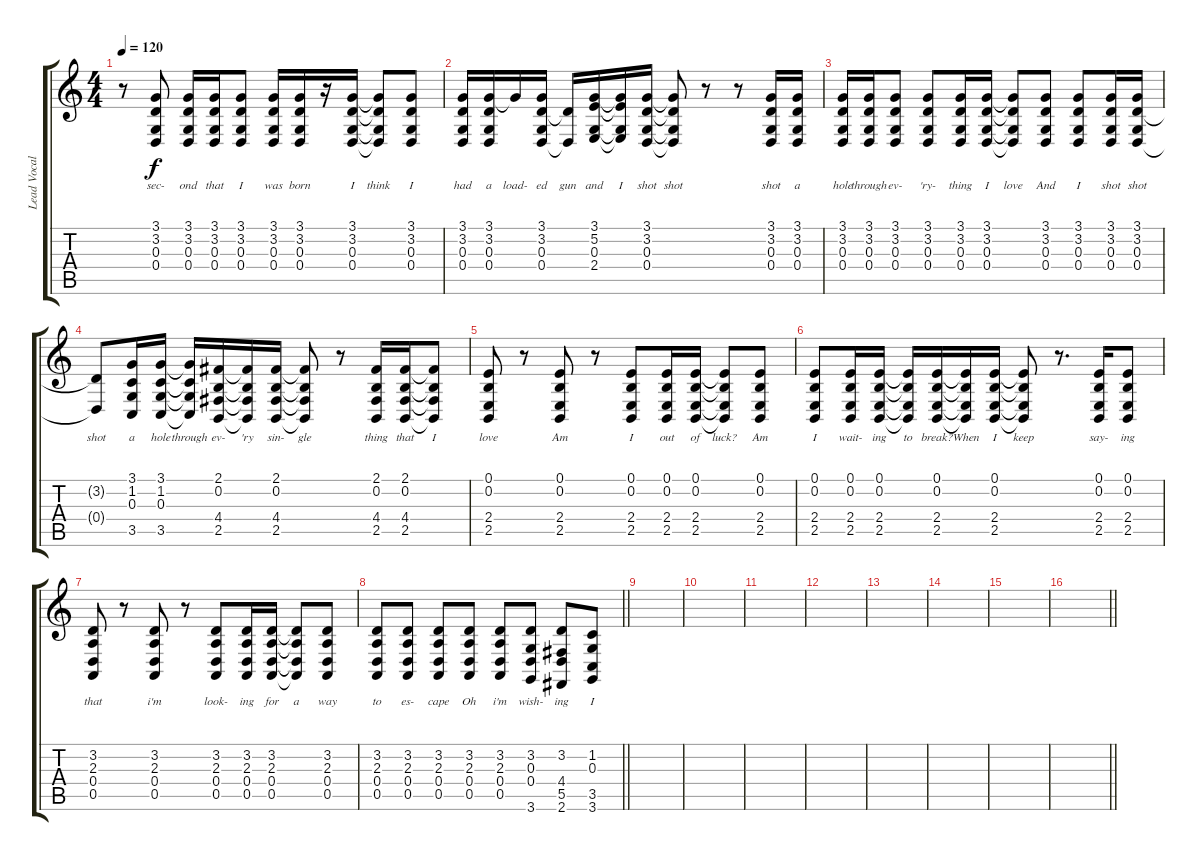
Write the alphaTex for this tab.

\track ("Lead Vocals" "Lead Vocal") {instrument voiceoohs}
\staff {score tabs}
\tuning (E4 B3 G3 D3 A2 E2) {hide}
\ts (4 4)
\tempo 120
\clef g2
\ks c
r.8{dy f} (3.1 3.2 0.3 0.4).8{lyrics (0 "sec-") lyrics (1 "") lyrics (2 "") lyrics (3 "") lyrics (4 "")} (3.1 3.2 0.3 0.4).16{lyrics (0 "ond") lyrics (1 "") lyrics (2 "") lyrics (3 "") lyrics (4 "")} (3.1 3.2 0.3 0.4).16{lyrics (0 "that") lyrics (1 "") lyrics (2 "") lyrics (3 "") lyrics (4 "")} (3.1 3.2 0.3 0.4).8{lyrics (0 "I") lyrics (1 "") lyrics (2 "") lyrics (3 "") lyrics (4 "")} (3.1 3.2 0.3 0.4).16{lyrics (0 "was") lyrics (1 "") lyrics (2 "") lyrics (3 "") lyrics (4 "")} (3.1 3.2 0.3 0.4).16{lyrics (0 "born") lyrics (1 "") lyrics (2 "") lyrics (3 "") lyrics (4 "")} r.16 (3.1 3.2 0.3 0.4).16{lyrics (0 "I") lyrics (1 "") lyrics (2 "") lyrics (3 "") lyrics (4 "")} (3.1{t} 3.2{t} 0.3{t} 0.4{t}).8{lyrics (0 "think") lyrics (1 "") lyrics (2 "") lyrics (3 "") lyrics (4 "")} (3.1 3.2 0.3 0.4).8{lyrics (0 "I") lyrics (1 "") lyrics (2 "") lyrics (3 "") lyrics (4 "")} |
(3.1 3.2 0.3 0.4).16{lyrics (0 "had") lyrics (1 "") lyrics (2 "") lyrics (3 "") lyrics (4 "")} (3.1 3.2 0.3 0.4).16{lyrics (0 "a") lyrics (1 "") lyrics (2 "") lyrics (3 "") lyrics (4 "")} 3.1{t}.16{lyrics (0 "load-") lyrics (1 "") lyrics (2 "") lyrics (3 "") lyrics (4 "")} (3.1 3.2 0.3 0.4).16{lyrics (0 "ed") lyrics (1 "") lyrics (2 "") lyrics (3 "") lyrics (4 "")} (3.2{t} 0.4{t}).16{lyrics (0 "gun") lyrics (1 "") lyrics (2 "") lyrics (3 "") lyrics (4 "")} (3.1 5.2 0.3 2.4).16{lyrics (0 "and") lyrics (1 "") lyrics (2 "") lyrics (3 "") lyrics (4 "")} (3.1{t} 5.2{t} 0.3{t} 2.4{t}).16{lyrics (0 "I") lyrics (1 "") lyrics (2 "") lyrics (3 "") lyrics (4 "")} (3.1 3.2 0.3 0.4).16{lyrics (0 "shot") lyrics (1 "") lyrics (2 "") lyrics (3 "") lyrics (4 "")} (3.1{t} 3.2{t} 0.3{t} 0.4{t}).8{lyrics (0 "shot") lyrics (1 "") lyrics (2 "") lyrics (3 "") lyrics (4 "")} r.8 r.8 (3.1 3.2 0.3 0.4).16{lyrics (0 "shot") lyrics (1 "") lyrics (2 "") lyrics (3 "") lyrics (4 "")} (3.1 3.2 0.3 0.4).16{lyrics (0 "a") lyrics (1 "") lyrics (2 "") lyrics (3 "") lyrics (4 "")} |
(3.1 3.2 0.3 0.4).16{lyrics (0 "hole") lyrics (1 "") lyrics (2 "") lyrics (3 "") lyrics (4 "")} (3.1 3.2 0.3 0.4).16{lyrics (0 "through") lyrics (1 "") lyrics (2 "") lyrics (3 "") lyrics (4 "")} (3.1 3.2 0.3 0.4).8{lyrics (0 "ev-") lyrics (1 "") lyrics (2 "") lyrics (3 "") lyrics (4 "")} (3.1 3.2 0.3 0.4).8{lyrics (0 "'ry-") lyrics (1 "") lyrics (2 "") lyrics (3 "") lyrics (4 "")} (3.1 3.2 0.3 0.4).16{lyrics (0 "thing") lyrics (1 "") lyrics (2 "") lyrics (3 "") lyrics (4 "")} (3.1 3.2 0.3 0.4).16{lyrics (0 "I") lyrics (1 "") lyrics (2 "") lyrics (3 "") lyrics (4 "")} (3.1{t} 3.2{t} 0.3{t} 0.4{t}).8{lyrics (0 "love") lyrics (1 "") lyrics (2 "") lyrics (3 "") lyrics (4 "")} (3.1 3.2 0.3 0.4).8{lyrics (0 "And") lyrics (1 "") lyrics (2 "") lyrics (3 "") lyrics (4 "")} (3.1 3.2 0.3 0.4).8{lyrics (0 "I") lyrics (1 "") lyrics (2 "") lyrics (3 "") lyrics (4 "")} (3.1 3.2 0.3 0.4).16{lyrics (0 "shot") lyrics (1 "") lyrics (2 "") lyrics (3 "") lyrics (4 "")} (3.1 3.2 0.3 0.4).16{lyrics (0 "shot") lyrics (1 "") lyrics (2 "") lyrics (3 "") lyrics (4 "")} |
(3.2{t} 0.4{t}).8{lyrics (0 "shot") lyrics (1 "") lyrics (2 "") lyrics (3 "") lyrics (4 "")} (3.1 1.2 0.3 3.5).16{lyrics (0 "a") lyrics (1 "") lyrics (2 "") lyrics (3 "") lyrics (4 "")} (3.1 1.2 0.3 3.5).16{lyrics (0 "hole") lyrics (1 "") lyrics (2 "") lyrics (3 "") lyrics (4 "")} (3.1{t} 1.2{t} 0.3{t} 3.5{t}).16{lyrics (0 "through") lyrics (1 "") lyrics (2 "") lyrics (3 "") lyrics (4 "")} (2.1 0.2 4.4 2.5).16{lyrics (0 "ev-") lyrics (1 "") lyrics (2 "") lyrics (3 "") lyrics (4 "")} (2.1{t} 0.2{t} 4.4{t} 2.5{t}).16{lyrics (0 "'ry") lyrics (1 "") lyrics (2 "") lyrics (3 "") lyrics (4 "")} (2.1 0.2 4.4 2.5).16{lyrics (0 "sin-") lyrics (1 "") lyrics (2 "") lyrics (3 "") lyrics (4 "")} (2.1{t} 0.2{t} 4.4{t} 2.5{t}).8{lyrics (0 "gle") lyrics (1 "") lyrics (2 "") lyrics (3 "") lyrics (4 "")} r.8 (2.1 0.2 4.4 2.5).16{lyrics (0 "thing") lyrics (1 "") lyrics (2 "") lyrics (3 "") lyrics (4 "")} (2.1 0.2 4.4 2.5).16{lyrics (0 "that") lyrics (1 "") lyrics (2 "") lyrics (3 "") lyrics (4 "")} (2.1{t} 0.2{t} 4.4{t} 2.5{t}).8{lyrics (0 "I") lyrics (1 "") lyrics (2 "") lyrics (3 "") lyrics (4 "")} |
(0.1 0.2 2.4 2.5).8{lyrics (0 "love") lyrics (1 "") lyrics (2 "") lyrics (3 "") lyrics (4 "")} r.8 (0.1 0.2 2.4 2.5).8{lyrics (0 "Am") lyrics (1 "") lyrics (2 "") lyrics (3 "") lyrics (4 "")} r.8 (0.1 0.2 2.4 2.5).8{lyrics (0 "I") lyrics (1 "") lyrics (2 "") lyrics (3 "") lyrics (4 "")} (0.1 0.2 2.4 2.5).16{lyrics (0 "out") lyrics (1 "") lyrics (2 "") lyrics (3 "") lyrics (4 "")} (0.1 0.2 2.4 2.5).16{lyrics (0 "of") lyrics (1 "") lyrics (2 "") lyrics (3 "") lyrics (4 "")} (0.1{t} 0.2{t} 2.4{t} 2.5{t}).8{lyrics (0 "luck?") lyrics (1 "") lyrics (2 "") lyrics (3 "") lyrics (4 "")} (0.1 0.2 2.4 2.5).8{lyrics (0 "Am") lyrics (1 "") lyrics (2 "") lyrics (3 "") lyrics (4 "")} |
(0.1 0.2 2.4 2.5).8{lyrics (0 "I") lyrics (1 "") lyrics (2 "") lyrics (3 "") lyrics (4 "")} (0.1 0.2 2.4 2.5).16{lyrics (0 "wait-") lyrics (1 "") lyrics (2 "") lyrics (3 "") lyrics (4 "")} (0.1 0.2 2.4 2.5).16{lyrics (0 "ing") lyrics (1 "") lyrics (2 "") lyrics (3 "") lyrics (4 "")} (0.1{t} 0.2{t} 2.4{t} 2.5{t}).16{lyrics (0 "to") lyrics (1 "") lyrics (2 "") lyrics (3 "") lyrics (4 "")} (0.1 0.2 2.4 2.5).16{lyrics (0 "break?") lyrics (1 "") lyrics (2 "") lyrics (3 "") lyrics (4 "")} (0.1{t} 0.2{t} 2.4{t} 2.5{t}).16{lyrics (0 "When") lyrics (1 "") lyrics (2 "") lyrics (3 "") lyrics (4 "")} (0.1 0.2 2.4 2.5).16{lyrics (0 "I") lyrics (1 "") lyrics (2 "") lyrics (3 "") lyrics (4 "")} (0.1{t} 0.2{t} 2.4{t} 2.5{t}).8{lyrics (0 "keep") lyrics (1 "") lyrics (2 "") lyrics (3 "") lyrics (4 "")} r.8{d} (0.1 0.2 2.4 2.5).16{lyrics (0 "say-") lyrics (1 "") lyrics (2 "") lyrics (3 "") lyrics (4 "")} (0.1 0.2 2.4 2.5).8{lyrics (0 "ing") lyrics (1 "") lyrics (2 "") lyrics (3 "") lyrics (4 "")} |
(3.2 2.3 0.4 0.5).8{lyrics (0 "that") lyrics (1 "") lyrics (2 "") lyrics (3 "") lyrics (4 "")} r.8 (3.2 2.3 0.4 0.5).8{lyrics (0 "i'm") lyrics (1 "") lyrics (2 "") lyrics (3 "") lyrics (4 "")} r.8 (3.2 2.3 0.4 0.5).8{lyrics (0 "look-") lyrics (1 "") lyrics (2 "") lyrics (3 "") lyrics (4 "")} (3.2 2.3 0.4 0.5).16{lyrics (0 "ing") lyrics (1 "") lyrics (2 "") lyrics (3 "") lyrics (4 "")} (3.2 2.3 0.4 0.5).16{lyrics (0 "for") lyrics (1 "") lyrics (2 "") lyrics (3 "") lyrics (4 "")} (3.2{t} 2.3{t} 0.4{t} 0.5{t}).8{lyrics (0 "a") lyrics (1 "") lyrics (2 "") lyrics (3 "") lyrics (4 "")} (3.2 2.3 0.4 0.5).8{lyrics (0 "way") lyrics (1 "") lyrics (2 "") lyrics (3 "") lyrics (4 "")} |
\barLineRight lightlight
(3.2 2.3 0.4 0.5).8{lyrics (0 "to") lyrics (1 "") lyrics (2 "") lyrics (3 "") lyrics (4 "")} (3.2 2.3 0.4 0.5).8{lyrics (0 "es-") lyrics (1 "") lyrics (2 "") lyrics (3 "") lyrics (4 "")} (3.2 2.3 0.4 0.5).8{lyrics (0 "cape") lyrics (1 "") lyrics (2 "") lyrics (3 "") lyrics (4 "")} (3.2 2.3 0.4 0.5).8{lyrics (0 "Oh") lyrics (1 "") lyrics (2 "") lyrics (3 "") lyrics (4 "")} (3.2 2.3 0.4 0.5).8{lyrics (0 "i'm") lyrics (1 "") lyrics (2 "") lyrics (3 "") lyrics (4 "")} (3.2 0.3 0.4 3.6).8{lyrics (0 "wish-") lyrics (1 "") lyrics (2 "") lyrics (3 "") lyrics (4 "")} (3.2 4.4 5.5 2.6).8{lyrics (0 "ing") lyrics (1 "") lyrics (2 "") lyrics (3 "") lyrics (4 "")} (1.2 0.3 3.5 3.6).8{lyrics (0 "I") lyrics (1 "") lyrics (2 "") lyrics (3 "") lyrics (4 "")} |
|
|
|
|
|
|
|
\barLineRight lightlight
